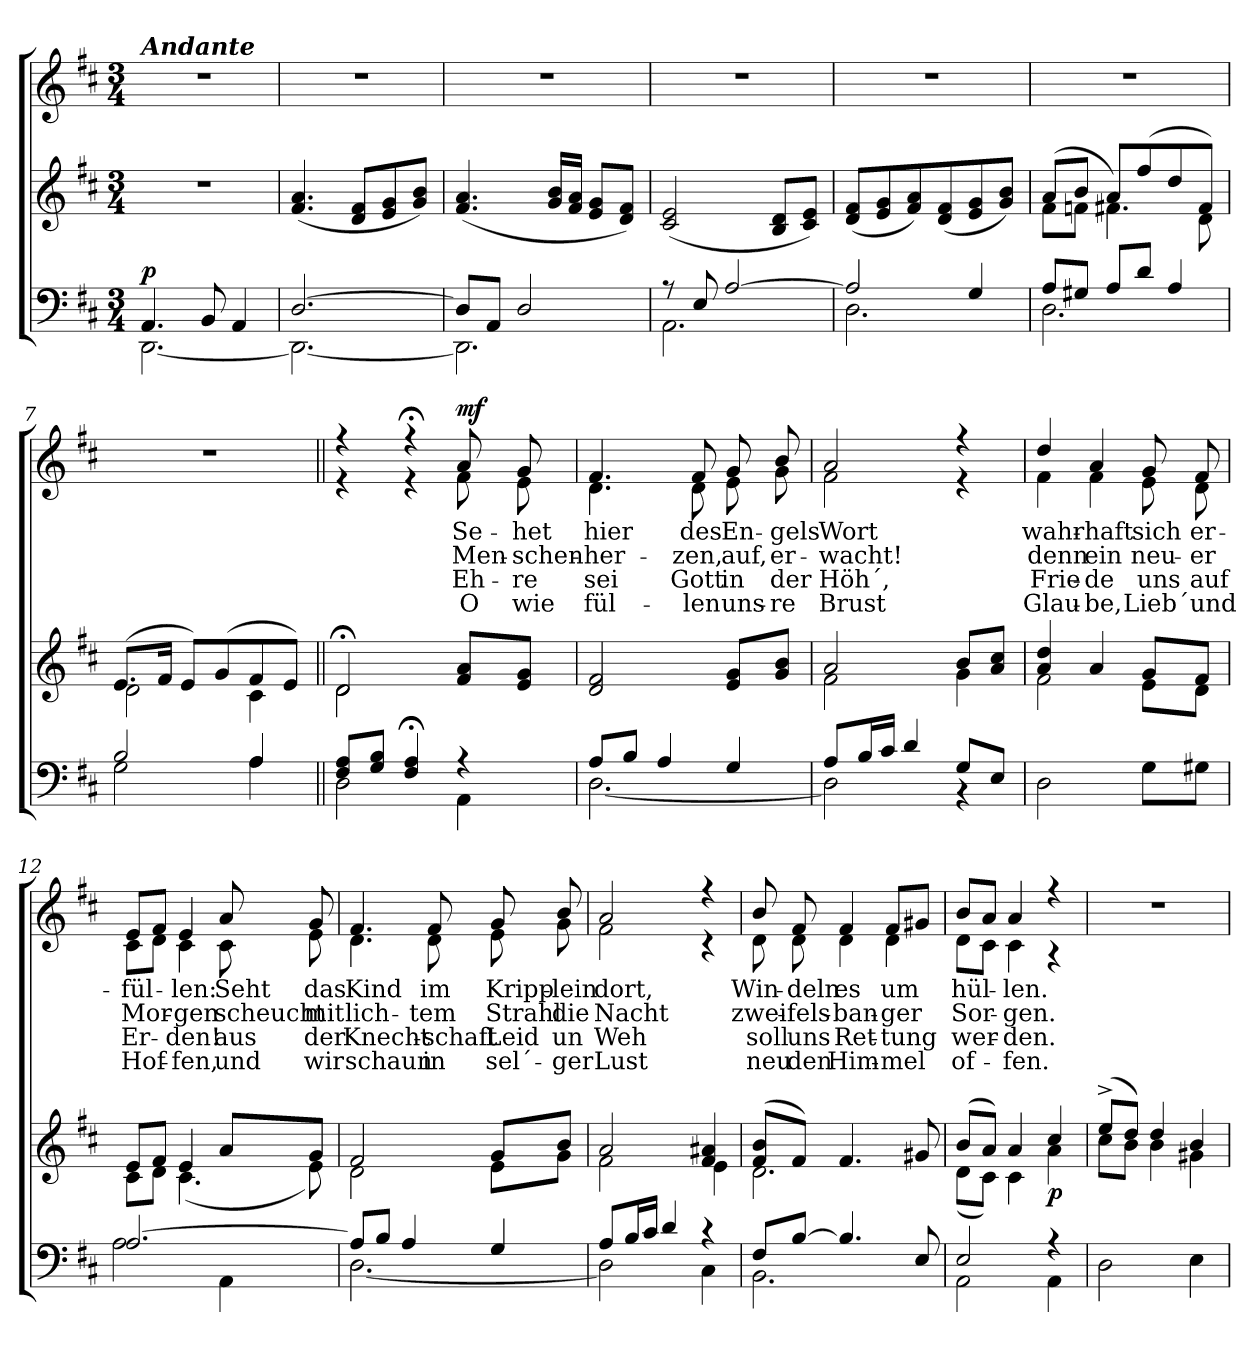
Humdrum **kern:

**kern	**kern	**dynam	**kern	**text	**text	**text	**text	**dynam
*part2	*part2	*part2	*part1	*part1	*part1	*part1	*part1	*part1
*staff3	*staff2	*staff2/3	*staff1	*staff1	*staff1	*staff1	*staff1	*staff1
*clefF4	*clefG2	*	*clefG2	*	*	*	*	*
*k[f#c#]	*k[f#c#]	*	*k[f#c#]	*	*	*	*	*
*D:	*D:	*	*D:	*	*	*	*	*
*M3/4	*M3/4	*	*M3/4	*	*	*	*	*
=1	=1	=1	=1	=1	=1	=1	=1	=1
*^	*	*	*	*	*	*	*	*
!	!	!	!	!LO:TX:a:Bi:t=Andante	!	!	!	!	!
!	!	!	!LO:DY:a=2	!	!	!	!	!	!
4.AA/	[<2.DD\	2.r	p	2.r	.	.	.	.	.
8BB/	.	.	.	.	.	.	.	.	.
4AA/	.	.	.	.	.	.	.	.	.
=2	=2	=2	=2	=2	=2	=2	=2	=2	=2
[>2.D/	2.DD\_	(<4.f#/ 4.a/	.	2.r	.	.	.	.	.
.	.	8d/ 8f#/L	.	.	.	.	.	.	.
.	.	8e/ 8g/	.	.	.	.	.	.	.
.	.	8g/ 8b/J)	.	.	.	.	.	.	.
=3	=3	=3	=3	=3	=3	=3	=3	=3	=3
8D/L]	2.DD\]	(<4.f#/ 4.a/	.	2.r	.	.	.	.	.
8AA/J	.	.	.	.	.	.	.	.	.
2D/	.	.	.	.	.	.	.	.	.
.	.	16g/ 16b/LL	.	.	.	.	.	.	.
.	.	16f#/ 16a/JJ	.	.	.	.	.	.	.
.	.	8e/ 8g/L	.	.	.	.	.	.	.
.	.	8d/ 8f#/J)	.	.	.	.	.	.	.
=4	=4	=4	=4	=4	=4	=4	=4	=4	=4
8rG	2.AA\	(<2c#/ 2e/	.	2.r	.	.	.	.	.
8E/	.	.	.	.	.	.	.	.	.
[>2A/	.	.	.	.	.	.	.	.	.
.	.	8B/ 8d/L	.	.	.	.	.	.	.
.	.	8c#/ 8e/J)	.	.	.	.	.	.	.
=5	=5	=5	=5	=5	=5	=5	=5	=5	=5
2A/]	2.D\	(<8d/ 8f#/L	.	2.r	.	.	.	.	.
.	.	8e/ 8g/	.	.	.	.	.	.	.
.	.	8f#/ 8a/)	.	.	.	.	.	.	.
.	.	(<8d/ 8f#/	.	.	.	.	.	.	.
4G/	.	8e/ 8g/	.	.	.	.	.	.	.
.	.	8g/ 8b/J)	.	.	.	.	.	.	.
=6	=6	=6	=6	=6	=6	=6	=6	=6	=6
*	*	*^	*	*	*	*	*	*	*
8A/L	2.D\	(>8a/L	8f#\L	.	2.r	.	.	.	.	.
8G#X/J	.	8b/J	8fn\J	.	.	.	.	.	.	.
8A/L	.	8a/L)	4.f#X\	.	.	.	.	.	.	.
8d/J	.	(>8ff#/	.	.	.	.	.	.	.	.
4A/	.	8dd/	.	.	.	.	.	.	.	.
.	.	8f#/J)	8d\	.	.	.	.	.	.	.
!!LO:LB:g=z
=7	=7	=7	=7	=7	=7	=7	=7	=7	=7	=7
2B/	2G\	(>8.e/L	2d\	.	2.r	.	.	.	.	.
.	.	16f#/Jk	.	.	.	.	.	.	.	.
.	.	8e/L)	.	.	.	.	.	.	.	.
.	.	(>8g/	.	.	.	.	.	.	.	.
4A/	4A\	8f#/	4c#\	.	.	.	.	.	.	.
.	.	8e/J)	.	.	.	.	.	.	.	.
=8||	=8||	=8||	=8||	=8||	=8||	=8||	=8||	=8||	=8||	=8||
*	*	*	*	*	*^	*	*	*	*	*
8F#/ 8A/L	2D\	2d;</	2d\	.	4r	4r	.	.	.	.	.
8G/ 8B/J	.	.	.	.	.	.	.	.	.	.	.
4F#/;< 4A/;<	.	.	.	.	4r;<	4r	.	.	.	.	.
!	!	!	!	!	!	!	!LO:LY:b	!LO:LY:b	!LO:LY:b	!LO:LY:b	!LO:DY:a
4rA	4AA\	8f#/ 8a/L	4ryy	.	8a/	8f#\	Se-	Men-	Eh-	O	mf
!	!	!	!	!	!	!	!LO:LY:b	!LO:LY:b	!LO:LY:b	!LO:LY:b	!
.	.	8e/ 8g/J	.	.	8g/	8e\	-het	-schen-	-re	wie	.
*	*	*v	*v	*	*	*	*	*	*	*	*
=9	=9	=9	=9	=9	=9	=9	=9	=9	=9	=9
!	!	!	!	!	!	!LO:LY:b	!LO:LY:b	!LO:LY:b	!LO:LY:b	!
8A/L	[<2.D\	2d/ 2f#/	.	4.f#/	4.d\	hier	-her-	sei	fül-	.
8B/J	.	.	.	.	.	.	.	.	.	.
4A/	.	.	.	.	.	.	.	.	.	.
!	!	!	!	!	!	!LO:LY:b	!LO:LY:b	!LO:LY:b	!LO:LY:b	!
.	.	.	.	8f#/	8d\	des	-zen,	Gott	-len	.
!	!	!	!	!	!	!LO:LY:b	!LO:LY:b	!LO:LY:b	!LO:LY:b	!
4G/	.	8e/ 8g/L	.	8g/	8e\	En-	auf,	in	uns-	.
!	!	!	!	!	!	!LO:LY:b	!LO:LY:b	!LO:LY:b	!LO:LY:b	!
.	.	8g/ 8b/J	.	8b/	8g\	-gels	er-	der	-re	.
=10	=10	=10	=10	=10	=10	=10	=10	=10	=10	=10
*	*	*^	*	*	*	*	*	*	*	*
!	!	!	!	!	!	!	!LO:LY:b	!LO:LY:b	!LO:LY:b	!LO:LY:b	!
8A/L	2D\]	2a/	2f#\	.	2a/	2f#\	Wort	-wacht!	Höh´,	Brust	.
16B/L	.	.	.	.	.	.	.	.	.	.	.
16c#/JJ	.	.	.	.	.	.	.	.	.	.	.
4d/	.	.	.	.	.	.	.	.	.	.	.
8G/L	4rAA	8b/L	4g\	.	4r	4r	.	.	.	.	.
8E/J	.	8a/ 8cc#/J	.	.	.	.	.	.	.	.	.
*v	*v	*	*	*	*	*	*	*	*	*	*
=11	=11	=11	=11	=11	=11	=11	=11	=11	=11	=11
!	!	!	!	!	!	!LO:LY:b	!LO:LY:b	!LO:LY:b	!LO:LY:b	!
2D\	4a/ 4dd/	2f#\	.	4dd/	4f#\	wahr-	denn	Frie-	Glau-	.
!	!	!	!	!	!	!LO:LY:b	!LO:LY:b	!LO:LY:b	!LO:LY:b	!
.	4a/	.	.	4a/	4f#\	-haft	ein	-de	-be,	.
!	!	!	!	!	!	!LO:LY:b	!LO:LY:b	!LO:LY:b	!LO:LY:b	!
8G\L	8g/L	8e\L	.	8g/	8e\	sich	neu-	uns	Lieb´	.
!	!	!	!	!	!	!LO:LY:b	!LO:LY:b	!LO:LY:b	!LO:LY:b	!
8G#X\J	8f#/J	8d\J	.	8f#/	8d\	er-	-er	auf	und	.
!!LO:LB:g=z	!!
=12	=12	=12	=12	=12	=12	=12	=12	=12	=12	=12
*^	*	*	*	*	*	*	*	*	*	*
!	!	!	!	!	!	!	!LO:LY:b	!LO:LY:b	!LO:LY:b	!LO:LY:b	!
[>2.A/	2A\	8e/L	8c#\L	.	8e/L	8c#\L	-fül-	Mor-	Er-	Hof-	.
.	.	8f#/J	8d\J	.	8f#/J	8d\J	.	.	.	.	.
!	!	!	!	!	!	!	!LO:LY:b	!LO:LY:b	!LO:LY:b	!LO:LY:b	!
.	.	4e/	(<4.c#\	.	4e/	4c#\	-len:	-gen	-den!	-fen,	.
!	!	!	!	!	!	!	!LO:LY:b	!LO:LY:b	!LO:LY:b	!LO:LY:b	!
.	4AA\	8a/L	.	.	8a/	8c#\	Seht	scheucht	aus	und	.
!	!	!	!	!	!	!	!LO:LY:b	!LO:LY:b	!LO:LY:b	!LO:LY:b	!
.	.	8g/J	8e\)	.	8g/	8e\	das	mit	der	wir	.
=13	=13	=13	=13	=13	=13	=13	=13	=13	=13	=13	=13
!	!	!	!	!	!	!	!LO:LY:b	!LO:LY:b	!LO:LY:b	!LO:LY:b	!
8A/L]	[<2.D\	2f#/	2d\	.	4.f#/	4.d\	Kind	lich-	Knecht-	schaun	.
8B/J	.	.	.	.	.	.	.	.	.	.	.
4A/	.	.	.	.	.	.	.	.	.	.	.
!	!	!	!	!	!	!	!LO:LY:b	!LO:LY:b	!LO:LY:b	!LO:LY:b	!
.	.	.	.	.	8f#/	8d\	im	-tem	-schaft	in	.
!	!	!	!	!	!	!	!LO:LY:b	!LO:LY:b	!LO:LY:b	!LO:LY:b	!
4G/	.	8g/L	8e\L	.	8g/	8e\	Kripp-	Strahl	Leid	sel´-	.
!	!	!	!	!	!	!	!LO:LY:b	!LO:LY:b	!LO:LY:b	!LO:LY:b	!
.	.	8b/J	8g\J	.	8b/	8g\	-lein	die	un	-ger	.
=14	=14	=14	=14	=14	=14	=14	=14	=14	=14	=14	=14
!	!	!	!	!	!	!	!LO:LY:b	!LO:LY:b	!LO:LY:b	!LO:LY:b	!
8A/L	2D\]	2a/	2f#\	.	2a/	2f#\	dort,	Nacht	Weh	Lust	.
16B/L	.	.	.	.	.	.	.	.	.	.	.
16c#/JJ	.	.	.	.	.	.	.	.	.	.	.
4d/	.	.	.	.	.	.	.	.	.	.	.
4rc	4C#\	4f#/ 4a#X/	4e\	.	4r	4r	.	.	.	.	.
=15	=15	=15	=15	=15	=15	=15	=15	=15	=15	=15	=15
!	!	!	!	!	!	!	!LO:LY:b	!LO:LY:b	!LO:LY:b	!LO:LY:b	!
8F#/L	2.BB\	(>8f#/ 8b/L	2.d\	.	8b/	8d\	Win-	zwei-	soll	neu	.
!	!	!	!	!	!	!	!LO:LY:b	!LO:LY:b	!LO:LY:b	!LO:LY:b	!
[>8B/J	.	8f#/J)	.	.	8f#/	8d\	-deln	-fels-	uns	den	.
!	!	!	!	!	!	!	!LO:LY:b	!LO:LY:b	!LO:LY:b	!LO:LY:b	!
4.B/]	.	4.f#/	.	.	4f#/	4d\	es	-ban-	Ret-	Him-	.
!	!	!	!	!	!	!	!LO:LY:b	!LO:LY:b	!LO:LY:b	!LO:LY:b	!
.	.	.	.	.	8f#/L	4d\	um	-ger	-tung	-mel	.
8E/	.	8g#X/	.	.	8g#X/J	.	.	.	.	.	.
!!LO:PB:g=z	!!
=16	=16	=16	=16	=16	=16	=16	=16	=16	=16	=16	=16
!	!	!	!	!	!	!	!LO:LY:b	!LO:LY:b	!LO:LY:b	!LO:LY:b	!
2E/	2AA\	(>8b/L	(<8d\L	.	8b/L	8d\L	hül-	Sor-	wer-	of-	.
.	.	8a/J)	8c#\J)	.	8a/J	8c#\J	.	.	.	.	.
!	!	!	!	!	!	!	!LO:LY:b	!LO:LY:b	!LO:LY:b	!LO:LY:b	!
.	.	4a/	4c#\	.	4a/	4c#\	-len.	-gen.	-den.	-fen.	.
!	!	!	!	!LO:DY:b	!	!	!	!	!	!	!
4rG	4AA\	4cc#/	4a\	p	4r	4r	.	.	.	.	.
*v	*v	*	*	*	*v	*v	*	*	*	*	*
=17	=17	=17	=17	=17	=17	=17	=17	=17	=17
2D\	(>8ee^>/L	8cc#\L	.	2.r	.	.	.	.	.
.	8dd/J)	8b\J	.	.	.	.	.	.	.
.	4dd/	4b\	.	.	.	.	.	.	.
4E\	4b/	4g#X\	.	.	.	.	.	.	.
*	*v	*v	*	*	*	*	*	*	*
=	=	=	=	=	=	=	=	=
*-	*-	*-	*-	*-	*-	*-	*-	*-
